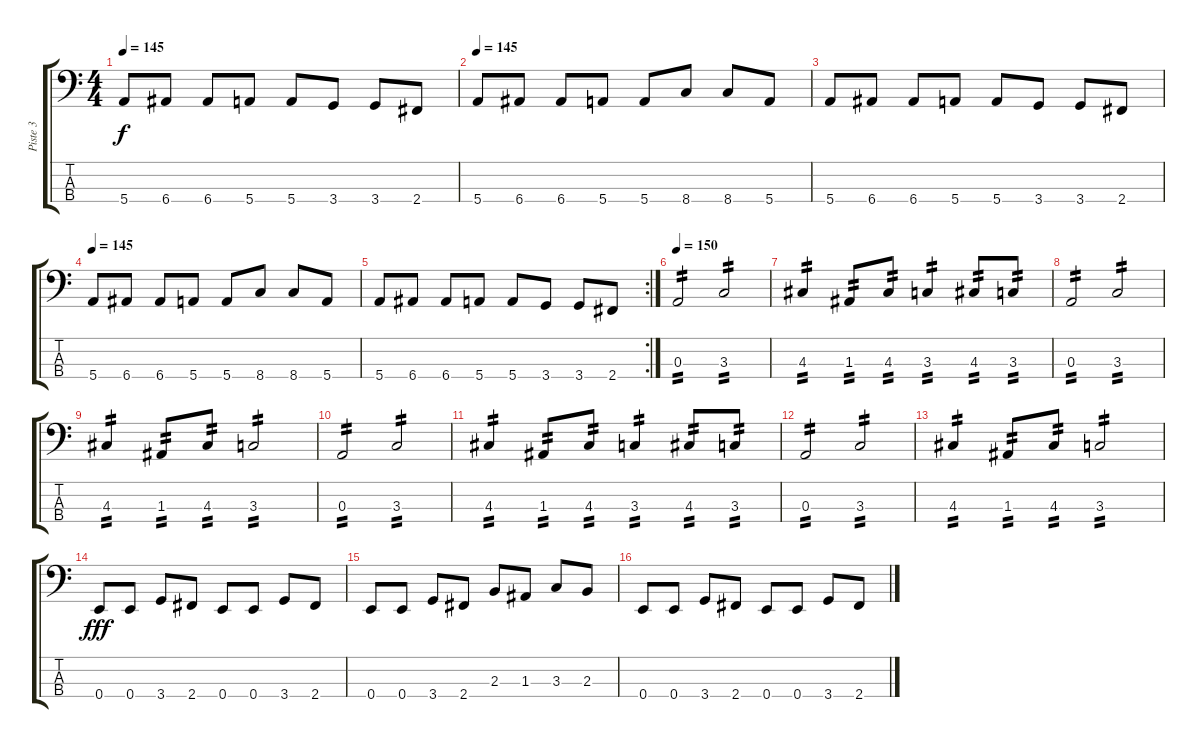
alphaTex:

\track ("Piste 3" "Piste 3") {instrument electricbasspick}
\staff {score tabs}
\tuning (G2 D2 A1 E1) {hide}
\ts (4 4)
\tempo 145
\clef f4
\ks c
5.4.8{dy f} 6.4.8 6.4.8 5.4.8 5.4.8 3.4.8 3.4.8 2.4.8 |
\tempo 145
5.4.8 6.4.8 6.4.8 5.4.8 5.4.8 8.4.8 8.4.8 5.4.8 |
5.4.8 6.4.8 6.4.8 5.4.8 5.4.8 3.4.8 3.4.8 2.4.8 |
\tempo 145
5.4.8 6.4.8 6.4.8 5.4.8 5.4.8 8.4.8 8.4.8 5.4.8 |
\rc 2
5.4.8 6.4.8 6.4.8 5.4.8 5.4.8 3.4.8 3.4.8 2.4.8 |
\tempo 150
0.3.2{tp 2} 3.3.2{tp 2} |
4.3.4{tp 2} 1.3.8{tp 2} 4.3.8{tp 2} 3.3.4{tp 2} 4.3.8{tp 2} 3.3.8{tp 2} |
0.3.2{tp 2} 3.3.2{tp 2} |
4.3.4{tp 2} 1.3.8{tp 2} 4.3.8{tp 2} 3.3.2{tp 2} |
0.3.2{tp 2} 3.3.2{tp 2} |
4.3.4{tp 2} 1.3.8{tp 2} 4.3.8{tp 2} 3.3.4{tp 2} 4.3.8{tp 2} 3.3.8{tp 2} |
0.3.2{tp 2} 3.3.2{tp 2} |
4.3.4{tp 2} 1.3.8{tp 2} 4.3.8{tp 2} 3.3.2{tp 2} |
0.4.8{dy fff} 0.4.8 3.4.8 2.4.8 0.4.8 0.4.8 3.4.8 2.4.8 |
0.4.8 0.4.8 3.4.8 2.4.8 2.3.8 1.3.8 3.3.8 2.3.8 |
0.4.8 0.4.8 3.4.8 2.4.8 0.4.8 0.4.8 3.4.8 2.4.8
